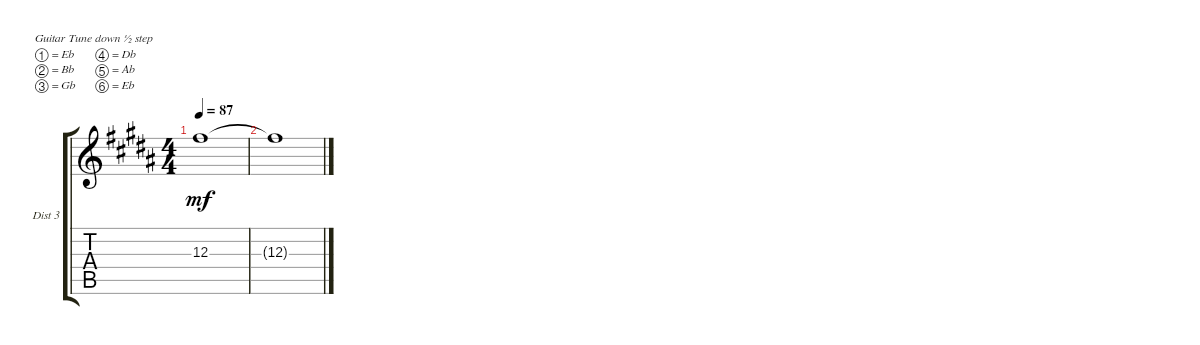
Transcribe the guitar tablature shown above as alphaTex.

\bracketExtendMode groupsimilarinstruments
\firstSystemTrackNameOrientation horizontal
\otherSystemsTrackNameOrientation horizontal
\track ("E-Guitar (Distortion 3)(Back Up)" "Dist 3") {multiBarRest instrument distortionguitar}
\staff {score tabs}
\tuning (Eb4 Bb3 Gb3 Db3 Ab2 Eb2)
\ts (4 4)
\tempo 87
\clef g2
\ks b
12.3{t}.1{dy mf} |
12.3{t}.1
